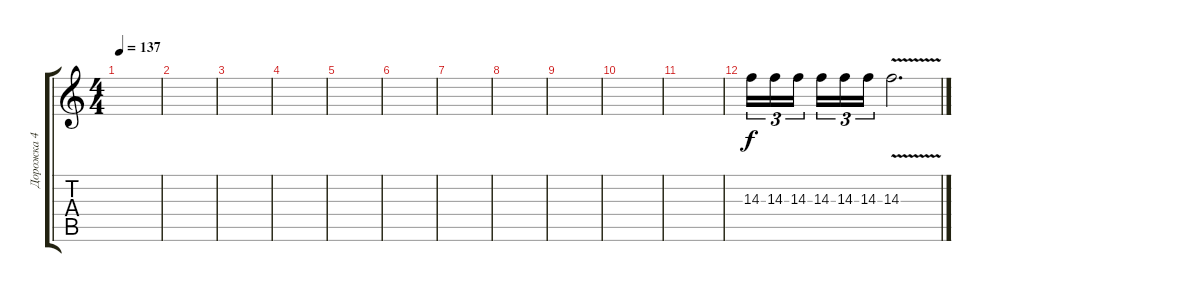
\track ("Дорожка 4" "Дорожка 4") {instrument overdrivenguitar}
\staff {score tabs}
\tuning (C4 G3 Eb3 Bb2 F2 C2) {hide}
\ts (4 4)
\tempo 137
\clef g2
\ks c
|
|
|
|
|
|
|
|
|
|
|
14.3.16{tu (3 2)} 14.3.16{tu (3 2)} 14.3.16{tu (3 2) beam splitsecondary} 14.3.16{tu (3 2)} 14.3.16{tu (3 2)} 14.3.16{tu (3 2)} 14.3{v}.2{d}
